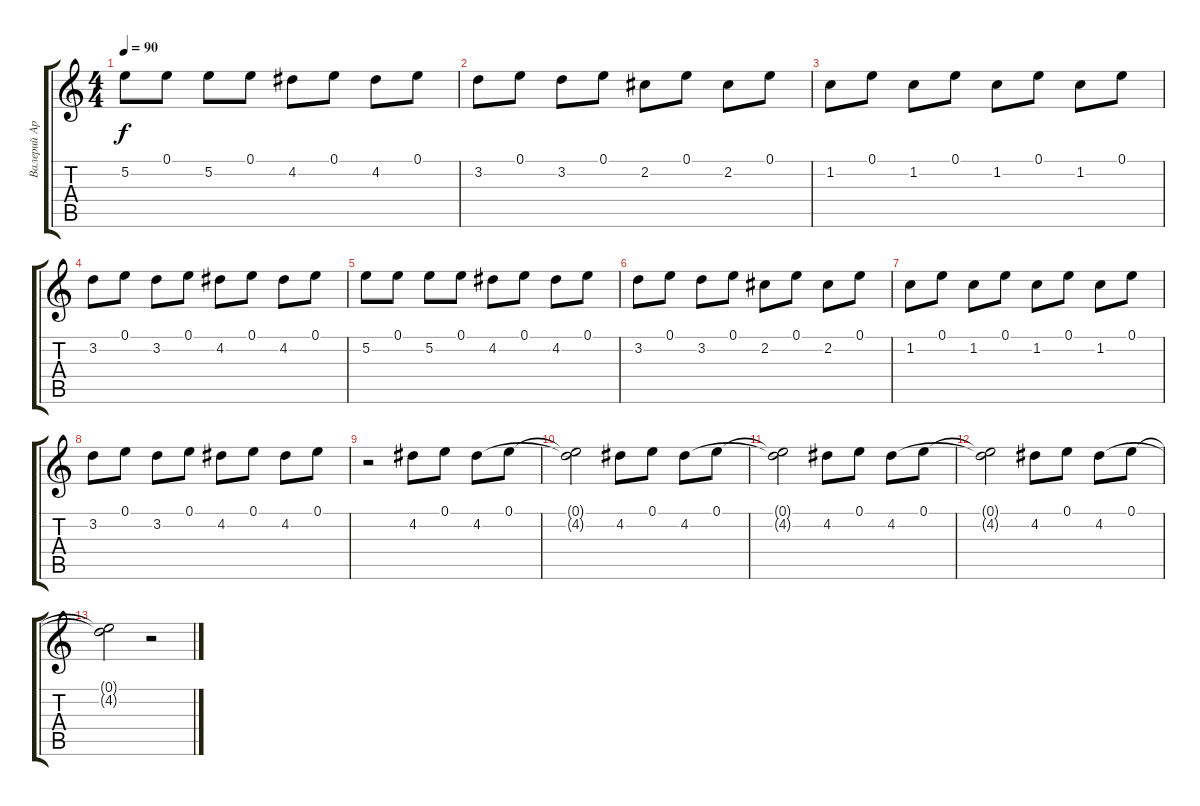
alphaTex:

\track ("Валерий Аркадин" "Валерий Ар") {instrument distortionguitar}
\staff {score tabs}
\tuning (E4 B3 G3 D3 A2 E2) {hide}
\ts (4 4)
\tempo 90
\clef g2
\ks c
5.2.8{dy f} 0.1.8 5.2.8 0.1.8 4.2.8 0.1.8 4.2.8 0.1.8 |
3.2.8 0.1.8 3.2.8 0.1.8 2.2.8 0.1.8 2.2.8 0.1.8 |
1.2.8 0.1.8 1.2.8 0.1.8 1.2.8 0.1.8 1.2.8 0.1.8 |
3.2.8 0.1.8 3.2.8 0.1.8 4.2.8 0.1.8 4.2.8 0.1.8 |
5.2.8 0.1.8 5.2.8 0.1.8 4.2.8 0.1.8 4.2.8 0.1.8 |
3.2.8 0.1.8 3.2.8 0.1.8 2.2.8 0.1.8 2.2.8 0.1.8 |
1.2.8 0.1.8 1.2.8 0.1.8 1.2.8 0.1.8 1.2.8 0.1.8 |
3.2.8 0.1.8 3.2.8 0.1.8 4.2.8 0.1.8 4.2.8 0.1.8 |
r.2 4.2.8 0.1.8 4.2.8 0.1.8 |
(0.1{t} 4.2{t}).2 4.2.8 0.1.8 4.2.8 0.1.8 |
(0.1{t} 4.2{t}).2 4.2.8 0.1.8 4.2.8 0.1.8 |
(0.1{t} 4.2{t}).2 4.2.8 0.1.8 4.2.8 0.1.8 |
(0.1{t} 4.2{t}).2 r.2
